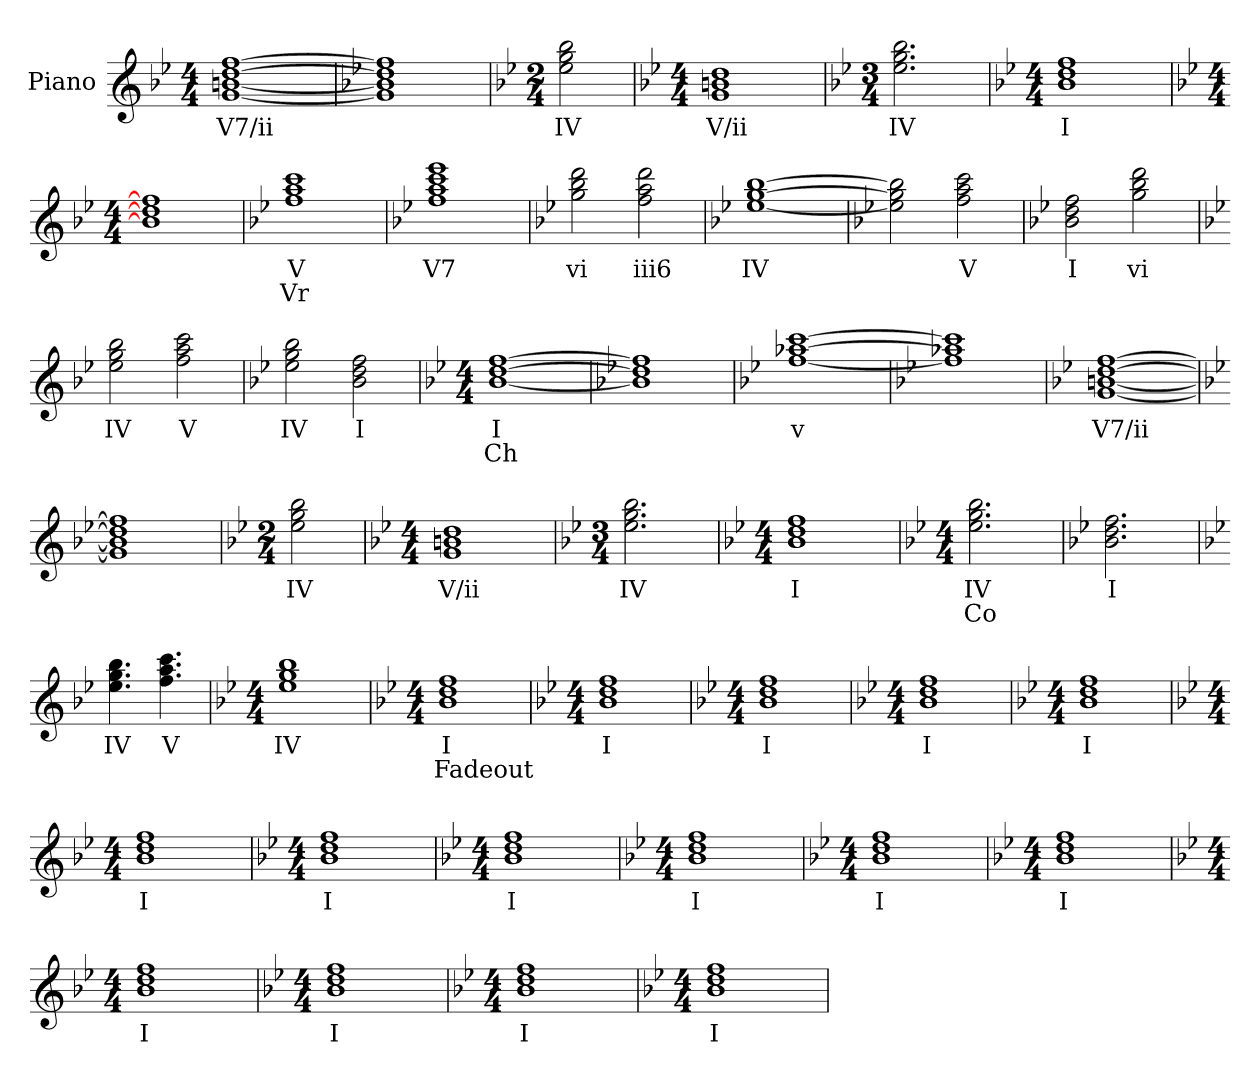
**kern	**text	**text
*part1	*part1	*part1
*staff1	*staff1	*staff1
*I"Piano	*	*
*I'Pno	*	*
*k[b-e-]	*	*
*B-:	*	*
*M4/4	*	*
=	=	=
[1g [1bn [1dd [1ff	V7/ii	.
=	=	=
*k[b-e-]	*	*
*B-:	*	*
1g] 1bn] 1dd] 1ff]	.	.
=	=	=
*k[b-e-]	*	*
*B-:	*	*
*M2/4	*	*
2ee- 2gg 2bb-	IV	.
=	=	=
*k[b-e-]	*	*
*B-:	*	*
*M4/4	*	*
1g 1bn 1dd	V/ii	.
=	=	=
*k[b-e-]	*	*
*B-:	*	*
*M3/4	*	*
2.ee- 2.gg 2.bb-	IV	.
=	=	=
*k[b-e-]	*	*
*B-:	*	*
*M4/4	*	*
1b- 1dd 1ff	I	.
=	=	=
*k[b-e-]	*	*
*B-:	*	*
*M4/4	*	*
1b-] 1dd] 1ff]	.	.
=	=	=
*k[b-e-]	*	*
*B-:	*	*
1ff 1aa 1ccc	V	Vr
=	=	=
*k[b-e-]	*	*
*B-:	*	*
1ff 1aa 1ccc 1eee-	V7	.
=	=	=
*k[b-e-]	*	*
*B-:	*	*
2gg 2bb- 2ddd	vi	.
2ff 2aa 2ddd	iii6	.
=	=	=
*k[b-e-]	*	*
*B-:	*	*
[1ee- [1gg [1bb-	IV	.
=	=	=
*k[b-e-]	*	*
*B-:	*	*
2ee-] 2gg] 2bb-]	.	.
2ff 2aa 2ccc	V	.
=	=	=
*k[b-e-]	*	*
*B-:	*	*
2b- 2dd 2ff	I	.
2gg 2bb- 2ddd	vi	.
=	=	=
*k[b-e-]	*	*
*B-:	*	*
2ee- 2gg 2bb-	IV	.
2ff 2aa 2ccc	V	.
=	=	=
*k[b-e-]	*	*
*B-:	*	*
2ee- 2gg 2bb-	IV	.
2b- 2dd 2ff	I	.
=	=	=
*k[b-e-]	*	*
*B-:	*	*
*M4/4	*	*
[1b- [1dd [1ff	I	Ch
=	=	=
*k[b-e-]	*	*
*B-:	*	*
1b-] 1dd] 1ff]	.	.
=	=	=
*k[b-e-]	*	*
*B-:	*	*
[1ff [1aa-X [1ccc	v	.
=	=	=
*k[b-e-]	*	*
*B-:	*	*
1ff] 1aa-X] 1ccc]	.	.
=	=	=
*k[b-e-]	*	*
*B-:	*	*
[1g [1bn [1dd [1ff	V7/ii	.
=	=	=
*k[b-e-]	*	*
*B-:	*	*
1g] 1bn] 1dd] 1ff]	.	.
=	=	=
*k[b-e-]	*	*
*B-:	*	*
*M2/4	*	*
2ee- 2gg 2bb-	IV	.
=	=	=
*k[b-e-]	*	*
*B-:	*	*
*M4/4	*	*
1g 1bn 1dd	V/ii	.
=	=	=
*k[b-e-]	*	*
*B-:	*	*
*M3/4	*	*
2.ee- 2.gg 2.bb-	IV	.
=	=	=
*k[b-e-]	*	*
*B-:	*	*
*M4/4	*	*
1b- 1dd 1ff	I	.
=	=	=
*k[b-e-]	*	*
*B-:	*	*
*M4/4	*	*
2.ee- 2.gg 2.bb-	IV	Co
=	=	=
*k[b-e-]	*	*
*B-:	*	*
2.b- 2.dd 2.ff	I	.
=	=	=
*k[b-e-]	*	*
*B-:	*	*
4.ee- 4.gg 4.bb-	IV	.
4.ff 4.aa 4.ccc	V	.
=	=	=
*k[b-e-]	*	*
*B-:	*	*
*M4/4	*	*
1ee- 1gg 1bb-	IV	.
=	=	=
*k[b-e-]	*	*
*B-:	*	*
*M4/4	*	*
1b- 1dd 1ff	I	Fadeout
=	=	=
*k[b-e-]	*	*
*B-:	*	*
*M4/4	*	*
1b- 1dd 1ff	I	.
=	=	=
*k[b-e-]	*	*
*B-:	*	*
*M4/4	*	*
1b- 1dd 1ff	I	.
=	=	=
*k[b-e-]	*	*
*B-:	*	*
*M4/4	*	*
1b- 1dd 1ff	I	.
=	=	=
*k[b-e-]	*	*
*B-:	*	*
*M4/4	*	*
1b- 1dd 1ff	I	.
=	=	=
*k[b-e-]	*	*
*B-:	*	*
*M4/4	*	*
1b- 1dd 1ff	I	.
=	=	=
*k[b-e-]	*	*
*B-:	*	*
*M4/4	*	*
1b- 1dd 1ff	I	.
=	=	=
*k[b-e-]	*	*
*B-:	*	*
*M4/4	*	*
1b- 1dd 1ff	I	.
=	=	=
*k[b-e-]	*	*
*B-:	*	*
*M4/4	*	*
1b- 1dd 1ff	I	.
=	=	=
*k[b-e-]	*	*
*B-:	*	*
*M4/4	*	*
1b- 1dd 1ff	I	.
=	=	=
*k[b-e-]	*	*
*B-:	*	*
*M4/4	*	*
1b- 1dd 1ff	I	.
=	=	=
*k[b-e-]	*	*
*B-:	*	*
*M4/4	*	*
1b- 1dd 1ff	I	.
=	=	=
*k[b-e-]	*	*
*B-:	*	*
*M4/4	*	*
1b- 1dd 1ff	I	.
=	=	=
*k[b-e-]	*	*
*B-:	*	*
*M4/4	*	*
1b- 1dd 1ff	I	.
=	=	=
*k[b-e-]	*	*
*B-:	*	*
*M4/4	*	*
1b- 1dd 1ff	I	.
=	=	=
*-	*-	*-
